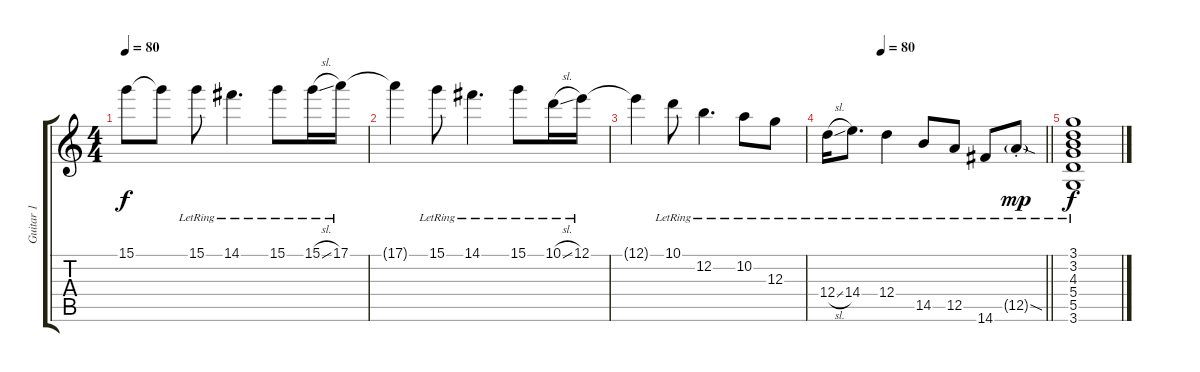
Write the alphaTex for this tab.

\track ("Guitar 1" "Guitar 1") {instrument acousticguitarnylon}
\staff {score tabs}
\tuning (E4 B3 G3 D3 A2 E2) {hide}
\ts (4 4)
\tempo 80
\clef g2
\ks c
15.1{t}.8{dy f} 15.1{t}.8 15.1{lr}.8 14.1{lr}.4{d} 15.1{lr}.8 15.1{sl lr}.16 17.1{lr}.16 |
17.1{t}.4 15.1{lr}.8 14.1{lr}.4{d} 15.1{lr}.8 10.1{sl lr}.16 12.1{lr}.16 |
12.1{t}.4 10.1{lr}.8 12.2{lr}.4{d} 10.2{lr}.8 12.3{lr}.8 |
\tempo (80 0.25)
\barLineRight lightlight
12.4{sl lr}.16 14.4{lr}.8{d} 12.4{lr}.4 14.5{lr}.8 12.5{lr}.8 14.6{lr}.8 12.5{sod g st lr}.8{dy mp} |
(3.1{lr} 3.2{lr} 4.3{lr} 5.4{lr} 5.5{lr} 3.6{lr}).1{dy f}
